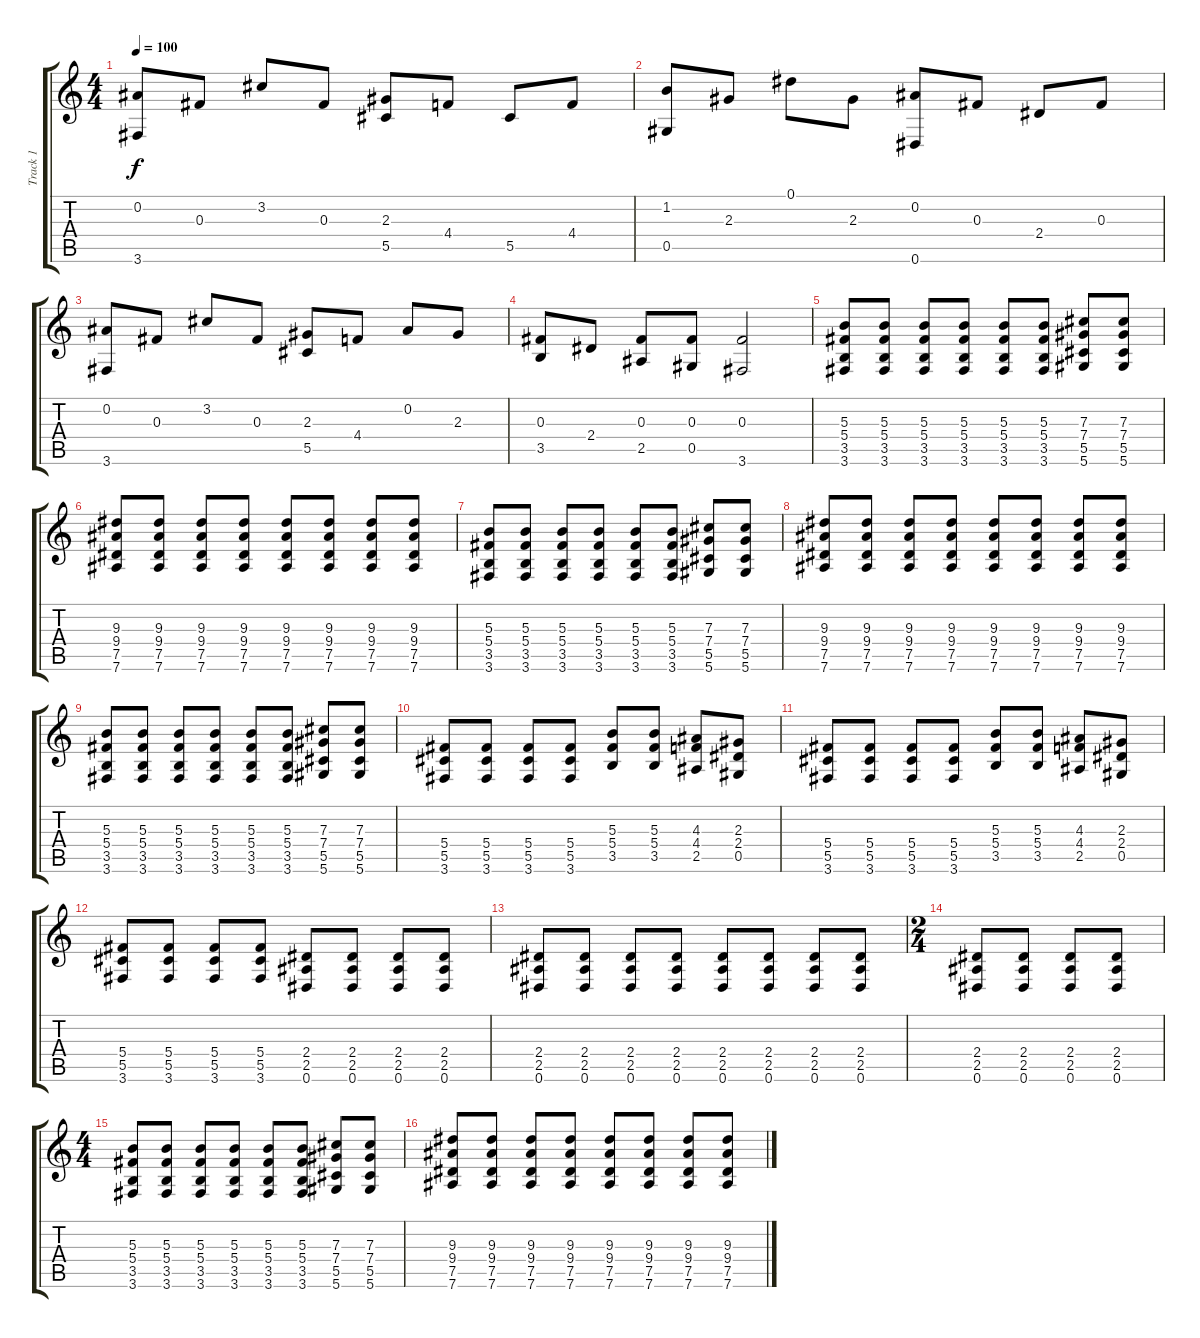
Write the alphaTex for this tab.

\track ("Track 1" "Track 1") {instrument overdrivenguitar}
\staff {score tabs}
\tuning (Eb4 Bb3 Gb3 Db3 Ab2 Eb2) {hide}
\ts (4 4)
\tempo 100
\clef g2
\ks c
(0.2 3.6).8{dy f instrument acousticguitarnylon} 0.3.8 3.2.8 0.3.8 (2.3 5.5).8 4.4.8 5.5.8 4.4.8 |
(1.2 0.5).8 2.3.8 0.1.8 2.3.8 (0.2 0.6).8 0.3.8 2.4.8 0.3.8 |
(0.2 3.6).8 0.3.8 3.2.8 0.3.8 (2.3 5.5).8 4.4.8 0.2.8 2.3.8 |
(0.3 3.5).8 2.4.8 (0.3 2.5).8 (0.3 0.5).8 (0.3 3.6).2 |
(5.3 5.4 3.5 3.6).8{instrument overdrivenguitar} (5.3 5.4 3.5 3.6).8 (5.3 5.4 3.5 3.6).8 (5.3 5.4 3.5 3.6).8 (5.3 5.4 3.5 3.6).8 (5.3 5.4 3.5 3.6).8 (7.3 7.4 5.5 5.6).8 (7.3 7.4 5.5 5.6).8 |
(9.3 9.4 7.5 7.6).8 (9.3 9.4 7.5 7.6).8 (9.3 9.4 7.5 7.6).8 (9.3 9.4 7.5 7.6).8 (9.3 9.4 7.5 7.6).8 (9.3 9.4 7.5 7.6).8 (9.3 9.4 7.5 7.6).8 (9.3 9.4 7.5 7.6).8 |
(5.3 5.4 3.5 3.6).8{instrument overdrivenguitar} (5.3 5.4 3.5 3.6).8 (5.3 5.4 3.5 3.6).8 (5.3 5.4 3.5 3.6).8 (5.3 5.4 3.5 3.6).8 (5.3 5.4 3.5 3.6).8 (7.3 7.4 5.5 5.6).8 (7.3 7.4 5.5 5.6).8 |
(9.3 9.4 7.5 7.6).8 (9.3 9.4 7.5 7.6).8 (9.3 9.4 7.5 7.6).8 (9.3 9.4 7.5 7.6).8 (9.3 9.4 7.5 7.6).8 (9.3 9.4 7.5 7.6).8 (9.3 9.4 7.5 7.6).8 (9.3 9.4 7.5 7.6).8 |
(5.3 5.4 3.5 3.6).8{instrument overdrivenguitar} (5.3 5.4 3.5 3.6).8 (5.3 5.4 3.5 3.6).8 (5.3 5.4 3.5 3.6).8 (5.3 5.4 3.5 3.6).8 (5.3 5.4 3.5 3.6).8 (7.3 7.4 5.5 5.6).8 (7.3 7.4 5.5 5.6).8 |
(5.4 5.5 3.6).8 (5.4 5.5 3.6).8 (5.4 5.5 3.6).8 (5.4 5.5 3.6).8 (5.3 5.4 3.5).8 (5.3 5.4 3.5).8 (4.3 4.4 2.5).8 (2.3 2.4 0.5).8 |
(5.4 5.5 3.6).8 (5.4 5.5 3.6).8 (5.4 5.5 3.6).8 (5.4 5.5 3.6).8 (5.3 5.4 3.5).8 (5.3 5.4 3.5).8 (4.3 4.4 2.5).8 (2.3 2.4 0.5).8 |
(5.4 5.5 3.6).8 (5.4 5.5 3.6).8 (5.4 5.5 3.6).8 (5.4 5.5 3.6).8 (2.4 2.5 0.6).8 (2.4 2.5 0.6).8 (2.4 2.5 0.6).8 (2.4 2.5 0.6).8 |
(2.4 2.5 0.6).8 (2.4 2.5 0.6).8 (2.4 2.5 0.6).8 (2.4 2.5 0.6).8 (2.4 2.5 0.6).8 (2.4 2.5 0.6).8 (2.4 2.5 0.6).8 (2.4 2.5 0.6).8 |
\ts (2 4)
(2.4 2.5 0.6).8 (2.4 2.5 0.6).8 (2.4 2.5 0.6).8 (2.4 2.5 0.6).8 |
\ts (4 4)
(5.3 5.4 3.5 3.6).8{instrument overdrivenguitar} (5.3 5.4 3.5 3.6).8 (5.3 5.4 3.5 3.6).8 (5.3 5.4 3.5 3.6).8 (5.3 5.4 3.5 3.6).8 (5.3 5.4 3.5 3.6).8 (7.3 7.4 5.5 5.6).8 (7.3 7.4 5.5 5.6).8 |
(9.3 9.4 7.5 7.6).8 (9.3 9.4 7.5 7.6).8 (9.3 9.4 7.5 7.6).8 (9.3 9.4 7.5 7.6).8 (9.3 9.4 7.5 7.6).8 (9.3 9.4 7.5 7.6).8 (9.3 9.4 7.5 7.6).8 (9.3 9.4 7.5 7.6).8
